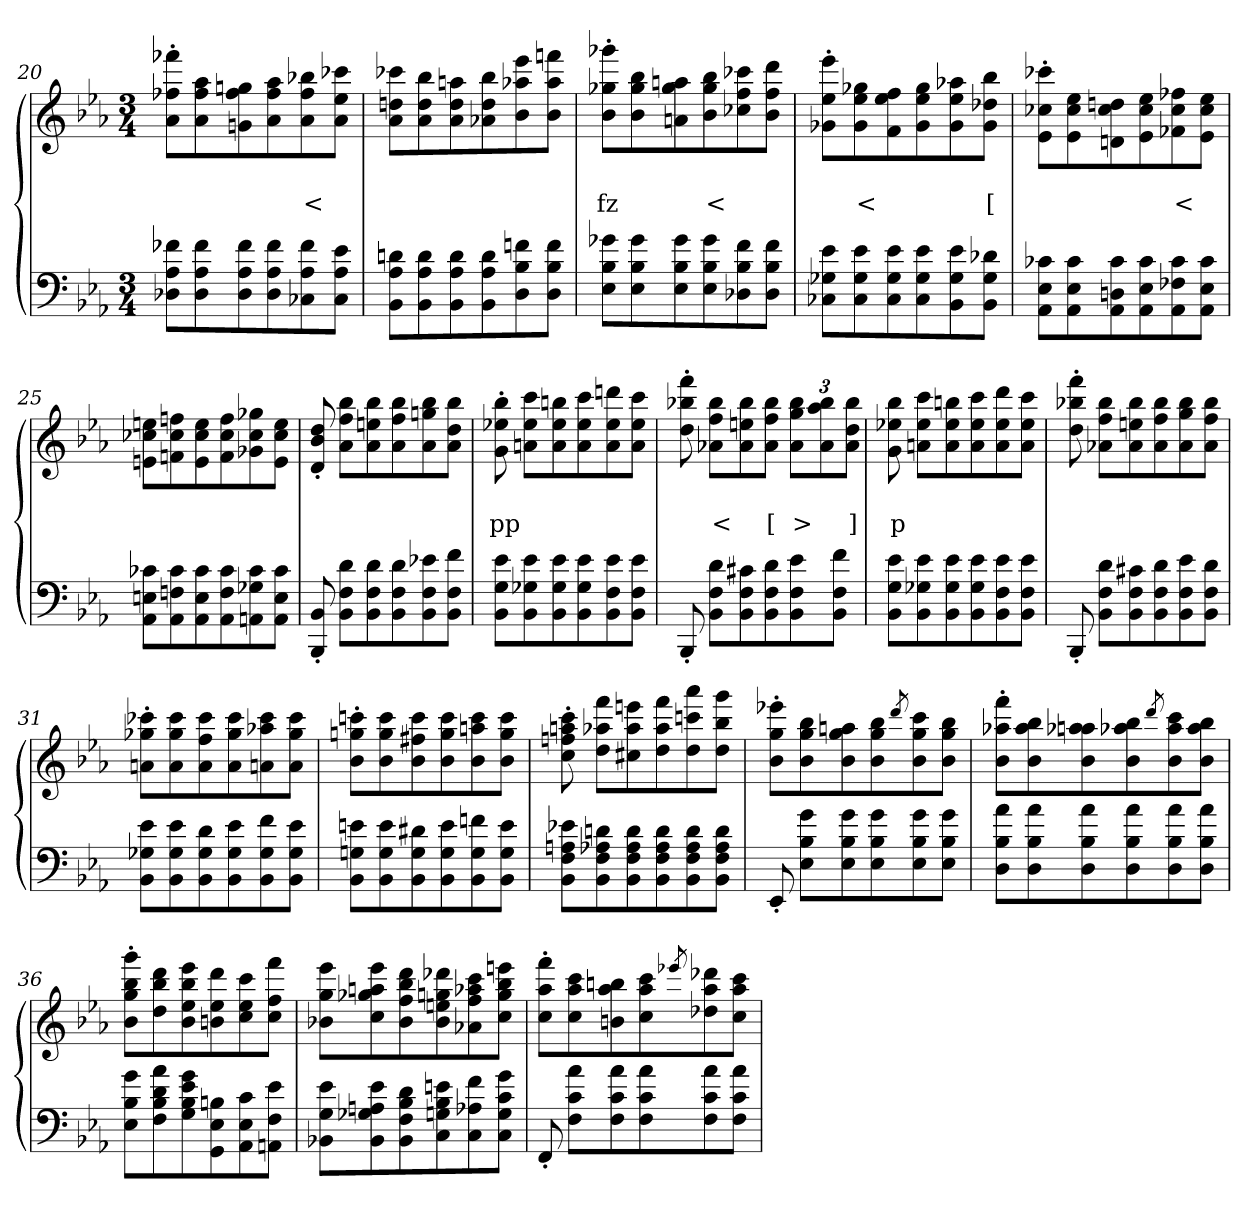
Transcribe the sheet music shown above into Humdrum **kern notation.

**kern	**kern	**text	**text
*part2	*part1	*part1	*part1
*staff2	*staff1	*staff1	*staff1
*clefF4	*clefG2	*	*
*k[b-e-a-]	*k[b-e-a-]	*	*
*M3/4	*M3/4	*	*
=20	=20	=20	=20
8f-X 8A- 8D-XL	8fff-X'> 8ff-X'> 8a-'>L	.	.
8f- 8A- 8D-	8aa- 8ff- 8a-	.	.
8f- 8A- 8D-	8ggn 8ff- 8gn	.	.
8f- 8A- 8D-	8aa- 8ff- 8a-	.	.
8f- 8A- 8C-X	8bb-X 8ff- 8a-	.	<
8e- 8A- 8C-J	8ccc-X 8ee- 8a-J	.	.
=21	=21	=21	=21
8dn 8A- 8BB-L	8ccc-X 8ddn 8a-L	.	.
8d 8A- 8BB-	8bb- 8dd 8a-	.	.
8d 8A- 8BB-	8aan 8dd 8a-	.	.
8d 8A- 8BB-	8bb- 8dd 8a-X	.	.
8fn 8B- 8D	8eee- 8aa- 8b-	.	.
8f 8B- 8DJ	8fffn 8aa- 8b-J	.	.
=22	=22	=22	=22
8g-X 8B- 8E-L	8ggg-X'> 8gg-X'> 8b-'>L	.	fz
8g- 8B- 8E-	8bb- 8gg- 8b-	.	.
8g- 8B- 8E-	8aan 8gg- 8an	.	.
8g- 8B- 8E-	8bb- 8gg- 8b-	.	<
8f 8B- 8D-X	8ccc-X 8ff 8cc-X	.	.
8f 8B- 8D-J	8ddd 8ff 8b-J	.	.
=23	=23	=23	=23
8e- 8G-X 8C-XL	8eee-'> 8ee-'> 8g-X'>L	.	.
8e- 8G- 8C-	8gg- 8ee- 8g-	.	<
8e- 8G- 8C-	8ff 8ee- 8f	.	.
8e- 8G- 8C-	8gg- 8ee- 8g-	.	.
8e- 8G- 8BB-	8aa-X 8ee- 8g-	.	.
8d-X 8G- 8BB-J	8bb- 8dd-X 8g-J	.	[
=24	=24	=24	=24
8c-X 8E- 8AA-L	8ccc-X'> 8cc-X'> 8e-\'>L	.	.
8c- 8E- 8AA-	8ee- 8cc- 8e-	.	.
8c- 8Dn 8AA-	8ddn 8cc- 8dn	.	.
8c- 8E- 8AA-	8ee- 8cc- 8e-	.	.
8c- 8F-X 8AA-	8ff-X 8cc- 8f-X	.	<
8c- 8E- 8AA-J	8ee- 8cc- 8e-J	.	.
=25	=25	=25	=25
8c-X 8En 8AA-L	8een 8cc-X 8enL	.	.
8c- 8Fn 8AA-	8ffn 8cc- 8fn	.	.
8c- 8E 8AA-	8ee 8cc- 8e	.	.
8c- 8F 8AA-	8ff 8cc- 8f	.	.
8c- 8G-X 8AAn	8gg-X 8cc- 8g-X	.	.
8c- 8E 8AAJ	8ee 8cc- 8eJ	.	.
=26	=26	=26	=26
8BB-'> 8BBB-'>	8dd'> 8b-'> 8d'>	.	.
8d 8F 8BB-L	8bb- 8ff 8a-L	.	.
8d 8F 8BB-	8bb- 8een 8a-	.	.
8d 8F 8BB-	8bb- 8ff 8a-	.	.
8e-X 8F 8BB-	8bb- 8ggn 8a-	.	.
8f 8F 8BB-J	8bb- 8dd 8a-J	.	.
=27	=27	=27	=27
8e- 8G 8BB-L	8bb-'> 8ee-X'> 8g'>	.	pp
8e- 8G-X 8BB-	8ccc 8ee- 8anL	.	.
8e- 8G- 8BB-	8bbn 8ee- 8a	.	.
8e- 8G- 8BB-	8ccc 8ee- 8a	.	.
8e- 8F 8BB-	8dddn 8ee- 8a	.	.
8e- 8F 8BB-J	8ccc 8ee- 8aJ	.	.
=28	=28	=28	=28
8BBB-'>	8fff'> 8bb-X'> 8dd'>	.	.
8d 8F 8BB-L	8bb- 8ff 8a-XL	.	<
8c#X 8F 8BB-	8bb- 8een 8a-	.	.
8d 8F 8BB-	8bb- 8ff 8a-J	.	[
8e- 8F 8BB-	12bb- 12gg 12a-L	.	>
.	12bb- 12aa- 12a-	.	.
8f 8F 8BB-J	.	.	.
.	12bb- 12dd 12a-J	.	]
=29	=29	=29	=29
8e- 8G 8BB-L	8bb- 8ee-X 8g	.	p
8e- 8G-X 8BB-	8ccc 8ee- 8anL	.	.
8e- 8G- 8BB-	8bbn 8ee- 8a	.	.
8e- 8G- 8BB-	8ccc 8ee- 8a	.	.
8e- 8F 8BB-	8ddd 8ee- 8a	.	.
8e- 8F 8BB-J	8ccc 8ee- 8aJ	.	.
=30	=30	=30	=30
8BBB-'>	8fff'> 8bb-X'> 8dd'>	.	.
8d 8F 8BB-L	8bb- 8ff 8a-XL	.	.
8c#X 8F 8BB-	8bb- 8een 8a-	.	.
8d 8F 8BB-	8bb- 8ff 8a-	.	.
8e- 8F 8BB-	8bb- 8gg 8a-	.	.
8d 8F 8BB-J	8bb- 8ff 8a-J	.	.
=31	=31	=31	=31
8e- 8G-X 8BB-L	8ccc-X'> 8gg-X'> 8an'>L	.	.
8e- 8G- 8BB-	8ccc- 8gg- 8a	.	.
8d 8G- 8BB-	8ccc- 8ff 8a	.	.
8e- 8G- 8BB-	8ccc- 8gg- 8a	.	.
8f 8G- 8BB-	8ccc- 8aa-X 8an	.	.
8e- 8G- 8BB-J	8ccc- 8gg- 8aJ	.	.
=32	=32	=32	=32
8en 8Gn 8BB-L	8cccn'> 8ggn'> 8b-'>L	.	.
8e 8G 8BB-	8ccc 8gg 8b-	.	.
8d#X 8G 8BB-	8ccc 8ff#X 8b-	.	.
8e 8G 8BB-	8ccc 8gg 8b-	.	.
8fn 8G 8BB-	8ccc 8aan 8b-	.	.
8e 8G 8BB-J	8ccc 8gg 8b-J	.	.
=33	=33	=33	=33
8e-X 8An 8F 8BB-L	8ccc'> 8aan'> 8ffn'> 8cc'>	.	.
8dn 8A-X 8F 8BB-	8fff 8aa-X 8ddL	.	.
8d 8A- 8F 8BB-	8eeen 8aa- 8cc#X	.	.
8d 8A- 8F 8BB-	8fff 8aa- 8dd	.	.
8d 8A- 8F 8BB-	8aaa- 8cccn 8dd	.	.
8d 8A- 8F 8BB-J	8ggg 8bb- 8ddJ	.	.
=34	=34	=34	=34
8EE-'>	8eee-X'> 8gg'> 8b-'>L	.	.
8g 8B- 8E-L	8bb- 8gg 8b-	.	.
8g 8B- 8E-	8aan 8gg 8b-	.	.
8g 8B- 8E-	8bb- 8gg 8b-	.	.
.	8qddd/	.	.
8g 8B- 8E-	8ccc 8gg 8b-	.	.
8g 8B- 8E-J	8bb- 8gg 8b-J	.	.
=35	=35	=35	=35
8a- 8B- 8DL	8fff'> 8aa-X'> 8b-'>L	.	.
8a- 8B- 8D	8bb- 8aa- 8b-	.	.
8a- 8B- 8D	8aan 8aa- 8b-	.	.
8a- 8B- 8D	8bb- 8aa-X 8b-	.	.
.	8qddd/	.	.
8a- 8B- 8D	8ccc 8aa- 8b-	.	.
8a- 8B- 8DJ	8bb- 8aa- 8b-J	.	.
=36	=36	=36	=36
8g 8B- 8E-L	8ggg'> 8bb-'> 8gg'> 8b-'>L	.	.
8a- 8d 8B- 8F	8ddd 8bb- 8dd	.	.
8g 8e- 8B- 8G	8eee- 8bb- 8ee- 8b-	.	.
8Bn 8E- 8GG	8ddd 8ee- 8bn	.	.
8c 8E- 8AA-	8ccc 8ee- 8cc	.	.
8e- 8F 8AAnJ	8fff 8ff 8ccJ	.	.
=37	=37	=37	=37
8e- 8G 8BB-XL	8eee- 8gg 8b-XL	.	.
8e- 8An 8G-X 8BB-	8eee- 8aan 8gg-X 8cc	.	.
8d 8B- 8F 8BB-	8ddd 8bb- 8ff 8b-	.	.
8en 8B- 8Gn 8C	8ddd-X 8ggn 8een 8b-	.	.
8f 8A-X 8C	8ccc 8aa-X 8ff 8a-X	.	.
8g 8c 8G 8CJ	8eeen 8bb- 8gg 8ccJ	.	.
=38	=38	=38	=38
8FF'>	8fff'> 8aa-'> 8cc'>L	.	.
8a- 8c 8FL	8ccc 8aa- 8cc	.	.
8a- 8c 8F	8bbn 8aa- 8bn	.	.
8a- 8c 8F	8ccc 8aa- 8cc	.	.
.	8qeee-X/	.	.
8a- 8c 8F	8ddd-X 8aa- 8dd-X	.	.
8a- 8c 8FJ	8ccc 8aa- 8ccJ	.	.
=	=	=	=
*-	*-	*-	*-
